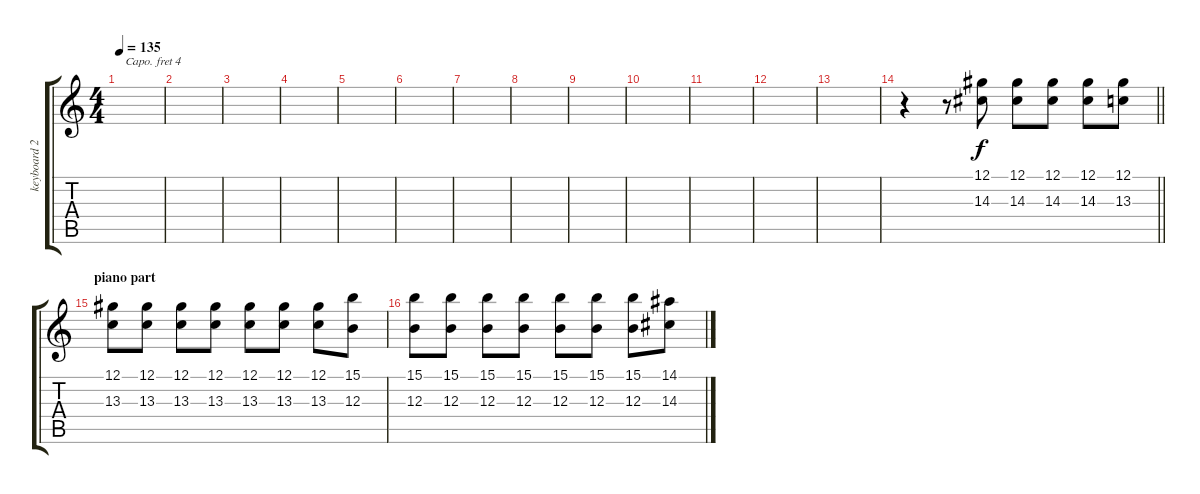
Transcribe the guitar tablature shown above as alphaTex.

\track ("keyboard 2" "keyboard 2") {instrument electricgrandpiano}
\staff {score tabs}
\capo 4
\tuning (E4 B3 G3 D3 A2 E2) {hide}
\ts (4 4)
\tempo 135
\clef g2
\ks c
|
|
|
|
|
|
|
|
|
|
|
|
|
\barLineRight lightlight
r.4 r.8 (12.1 14.3).8 (12.1 14.3).8 (12.1 14.3).8 (12.1 14.3).8 (12.1 13.3).8{balance 16} |
\section ("" "piano part ")
(12.1 13.3).8 (12.1 13.3).8 (12.1 13.3).8 (12.1 13.3).8 (12.1 13.3).8 (12.1 13.3).8 (12.1 13.3).8 (15.1 12.3).8 |
(15.1 12.3).8 (15.1 12.3).8 (15.1 12.3).8 (15.1 12.3).8 (15.1 12.3).8 (15.1 12.3).8 (15.1 12.3).8 (14.1 14.3).8{balance 0}
